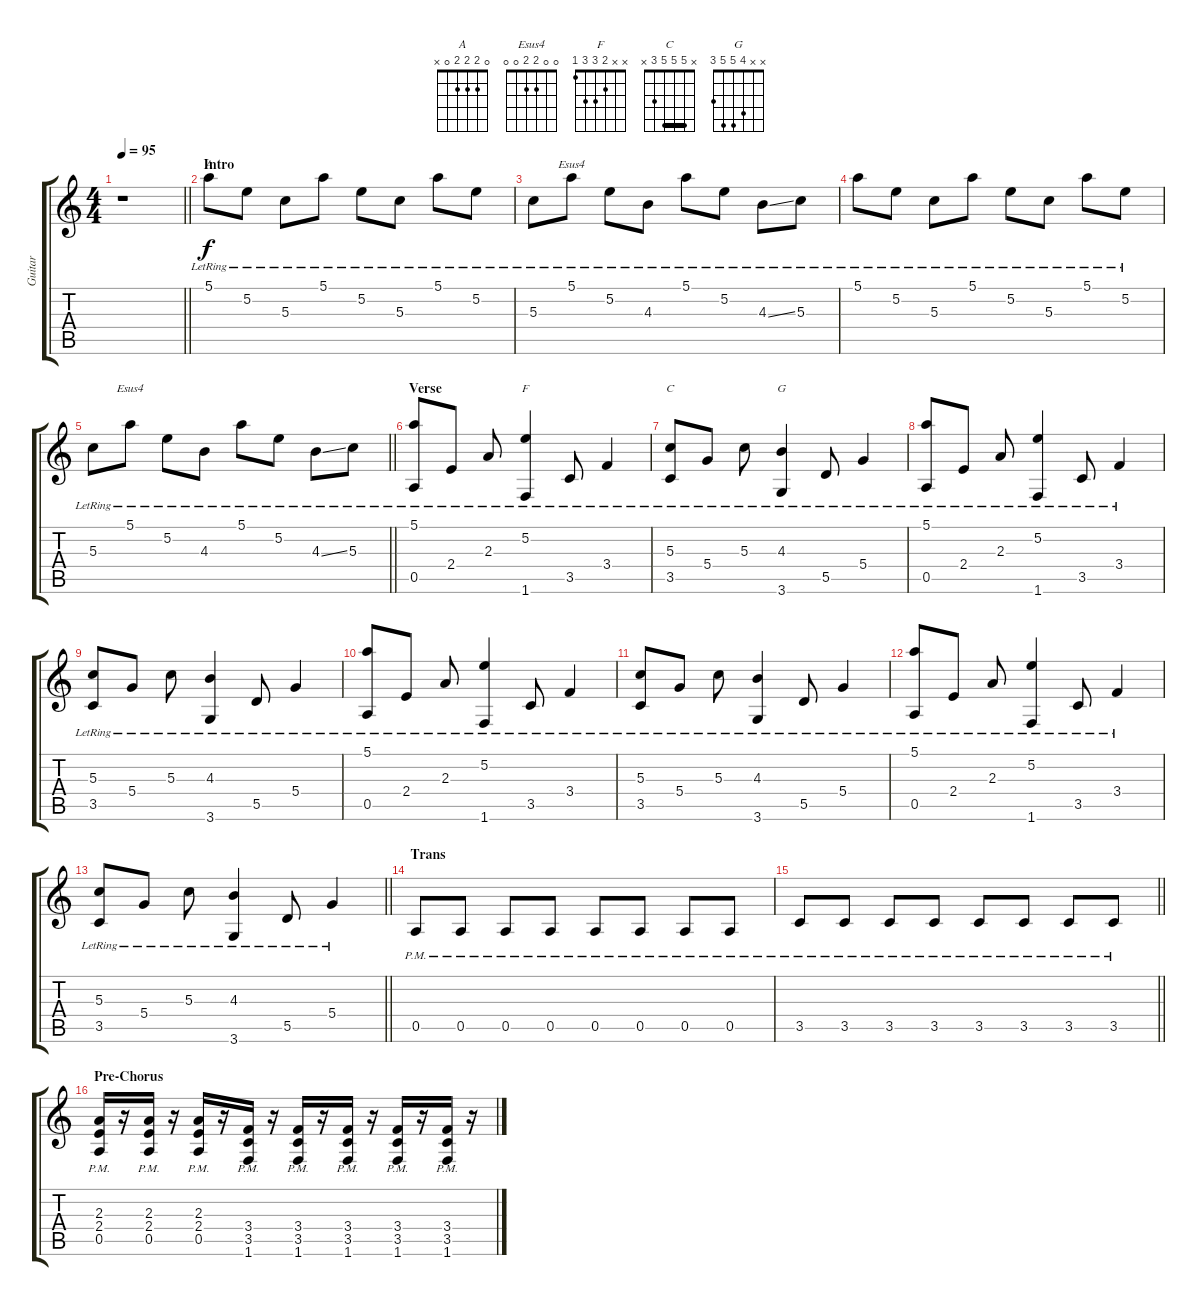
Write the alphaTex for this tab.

\track ("Guitar" "Guitar") {instrument electricguitarmuted}
\staff {score tabs}
\tuning (E4 B3 G3 D3 A2 E2) {hide}
\chord ("A" 0 2 2 2 0 x)
\chord ("Esus4" 5 5 4 x x x) {barre 5}
\chord ("Esus4" 0 0 2 2 0 0)
\chord ("F" x x 2 3 3 1)
\chord ("C" x 5 5 5 3 x) {barre 5}
\chord ("G" x x 4 5 5 3)
\ts (4 4)
\tempo 95
\clef g2
\barLineRight lightlight
\ks c
r.1{dy f instrument electricguitarmuted} |
\section ("" "Intro")
5.1{lr}.8{ch "A"} 5.2{lr}.8 5.3{lr}.8 5.1{lr}.8 5.2{lr}.8 5.3{lr}.8 5.1{lr}.8 5.2{lr}.8 |
5.3{lr}.8 5.1{lr}.8{ch "Esus4"} 5.2{lr}.8 4.3{lr}.8 5.1{lr}.8 5.2{lr}.8 4.3{ss lr}.8 5.3{lr}.8 |
5.1{lr}.8 5.2{lr}.8 5.3{lr}.8 5.1{lr}.8 5.2{lr}.8 5.3{lr}.8 5.1{lr}.8 5.2{lr}.8 |
\barLineRight lightlight
5.3{lr}.8 5.1{lr}.8{ch "Esus4"} 5.2{lr}.8 4.3{lr}.8 5.1{lr}.8 5.2{lr}.8 4.3{ss lr}.8 5.3{lr}.8 |
\section ("" "Verse")
(5.1{lr} 0.5{lr}).8 2.4{lr}.8 2.3{lr}.8 (5.2{lr} 1.6{lr}).4{ch "F"} 3.5{lr}.8 3.4{lr}.4 |
(5.3{lr} 3.5{lr}).8{ch "C"} 5.4{lr}.8 5.3{lr}.8 (4.3{lr} 3.6{lr}).4{ch "G"} 5.5{lr}.8 5.4{lr}.4 |
(5.1{lr} 0.5{lr}).8 2.4{lr}.8 2.3{lr}.8 (5.2{lr} 1.6{lr}).4 3.5{lr}.8 3.4{lr}.4 |
(5.3{lr} 3.5{lr}).8 5.4{lr}.8 5.3{lr}.8 (4.3{lr} 3.6{lr}).4 5.5{lr}.8 5.4{lr}.4 |
(5.1{lr} 0.5{lr}).8 2.4{lr}.8 2.3{lr}.8 (5.2{lr} 1.6{lr}).4 3.5{lr}.8 3.4{lr}.4 |
(5.3{lr} 3.5{lr}).8 5.4{lr}.8 5.3{lr}.8 (4.3{lr} 3.6{lr}).4 5.5{lr}.8 5.4{lr}.4 |
(5.1{lr} 0.5{lr}).8 2.4{lr}.8 2.3{lr}.8 (5.2{lr} 1.6{lr}).4 3.5{lr}.8 3.4{lr}.4 |
\barLineRight lightlight
(5.3{lr} 3.5{lr}).8 5.4{lr}.8 5.3{lr}.8 (4.3{lr} 3.6{lr}).4 5.5{lr}.8 5.4{lr}.4 |
\section ("" "Trans")
0.5{pm}.8{instrument overdrivenguitar} 0.5{pm}.8 0.5{pm}.8 0.5{pm}.8 0.5{pm}.8 0.5{pm}.8 0.5{pm}.8 0.5{pm}.8 |
\barLineRight lightlight
3.5{pm}.8 3.5{pm}.8 3.5{pm}.8 3.5{pm}.8 3.5{pm}.8 3.5{pm}.8 3.5{pm}.8 3.5{pm}.8 |
\section ("" "Pre-Chorus")
(2.3{pm} 2.4{pm} 0.5{pm}).16 r.16 (2.3{pm} 2.4{pm} 0.5{pm}).16 r.16 (2.3{pm} 2.4{pm} 0.5{pm}).16 r.16 (3.4{pm} 3.5{pm} 1.6{pm}).16 r.16 (3.4{pm} 3.5{pm} 1.6{pm}).16 r.16 (3.4{pm} 3.5{pm} 1.6{pm}).16 r.16 (3.4{pm} 3.5{pm} 1.6{pm}).16 r.16 (3.4{pm} 3.5{pm} 1.6{pm}).16 r.16
